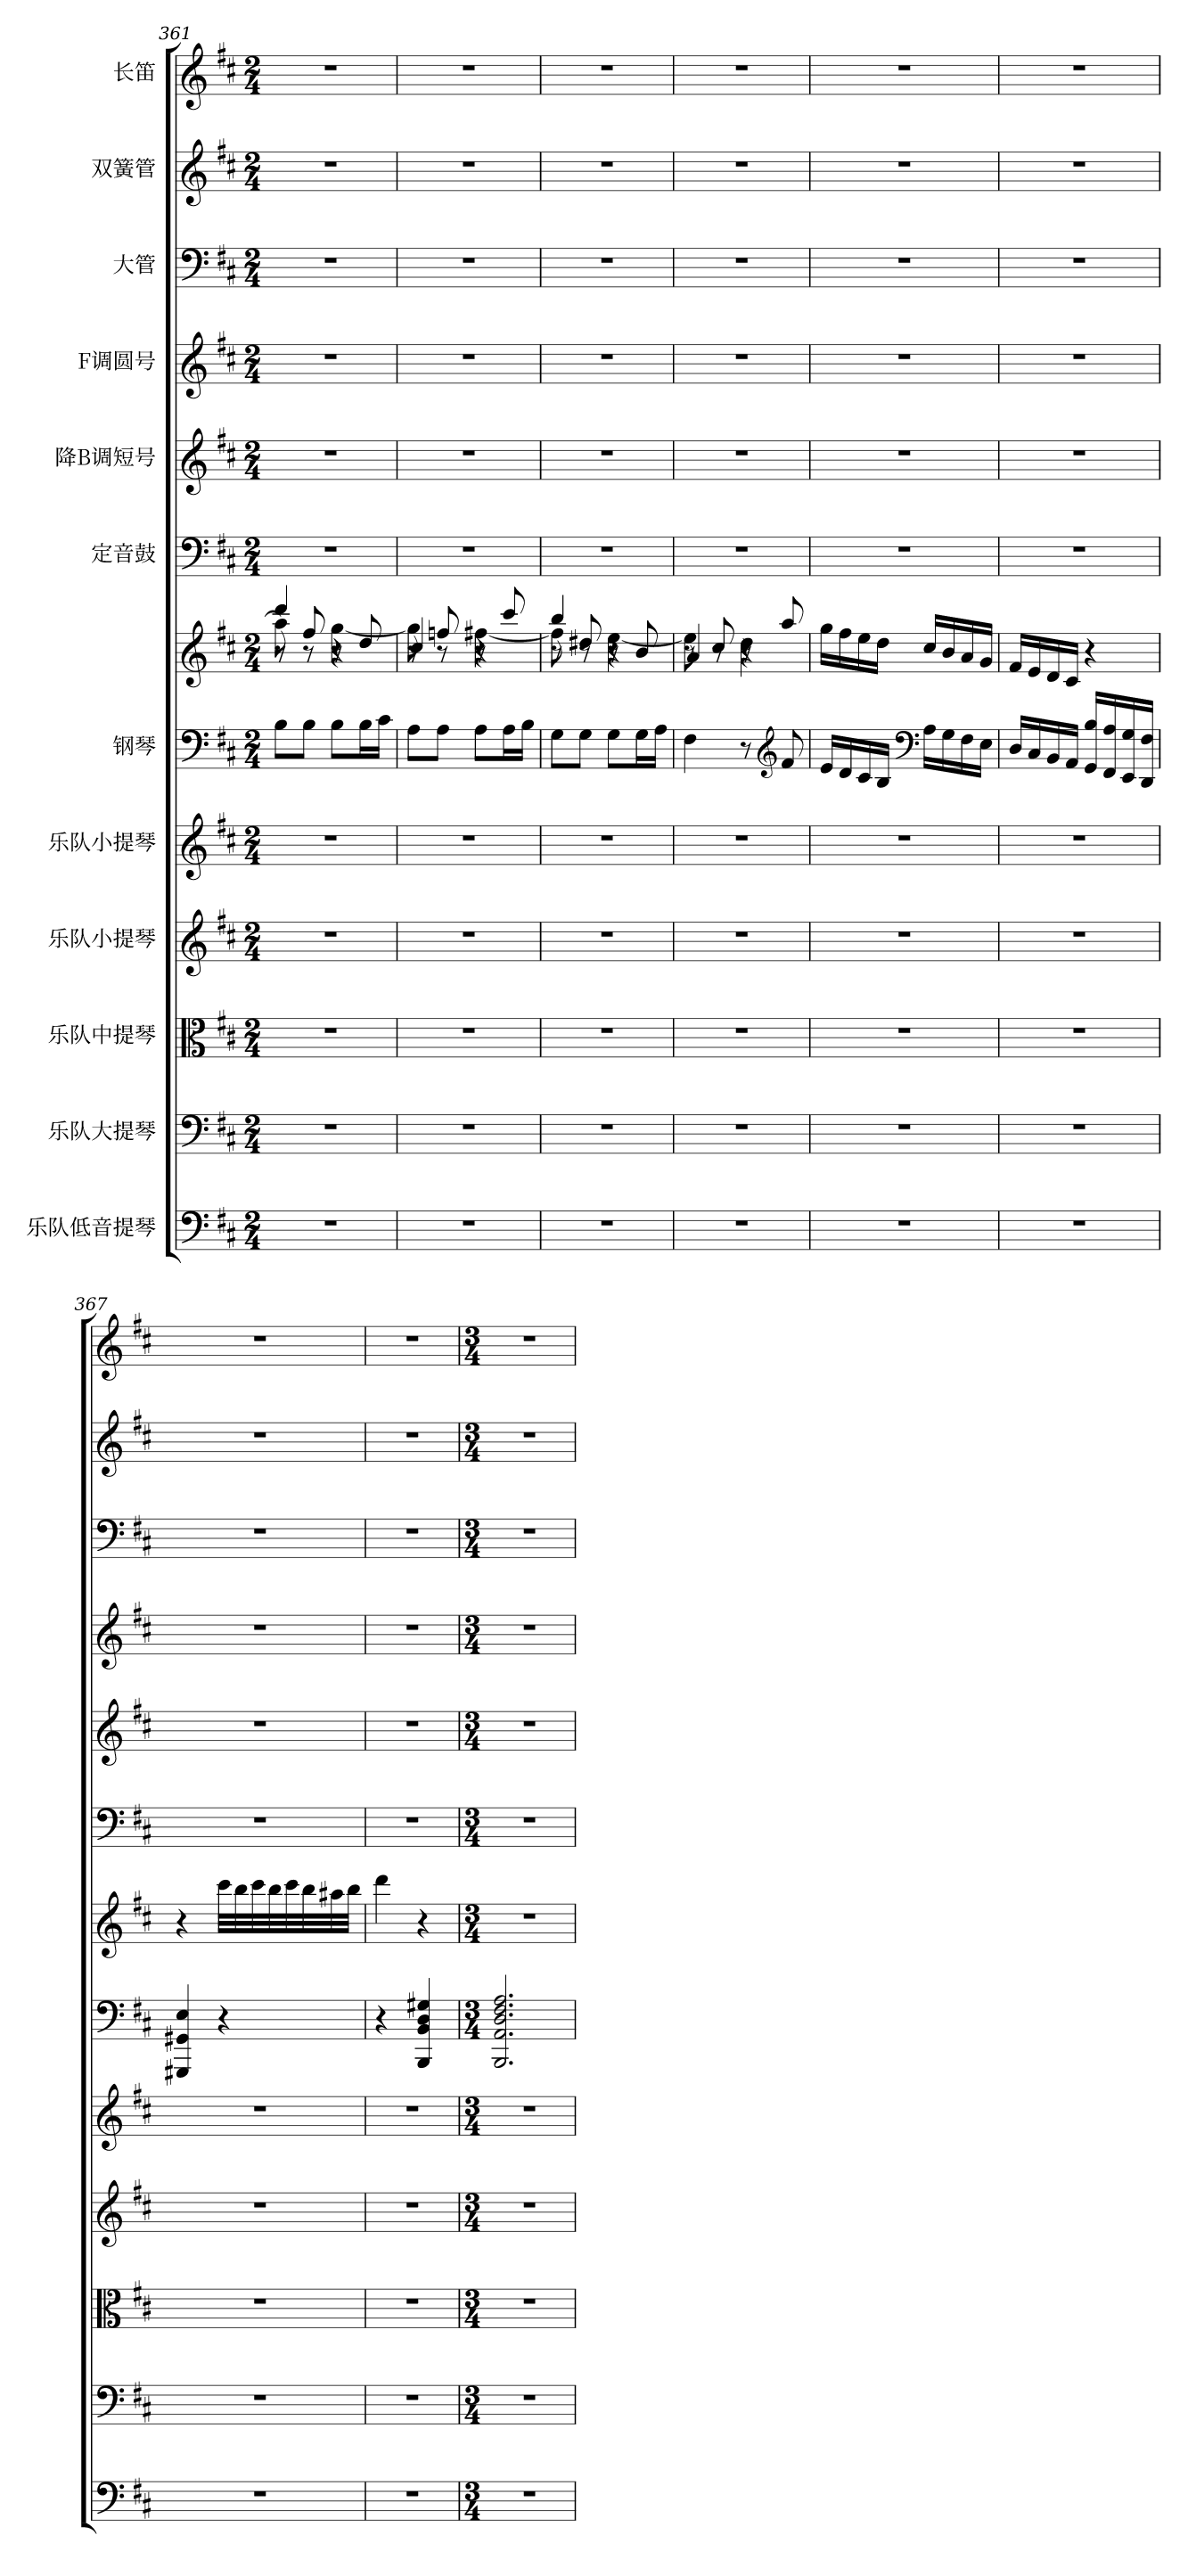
**kern	**kern	**kern	**kern	**kern	**kern	**kern	**kern	**kern	**kern	**kern	**kern	**kern
*part12	*part11	*part10	*part9	*part8	*part7	*part7	*part6	*part5	*part4	*part3	*part2	*part1
*staff13	*staff12	*staff11	*staff10	*staff9	*staff8	*staff7	*staff6	*staff5	*staff4	*staff3	*staff2	*staff1
*I"乐队低音提琴	*I"乐队大提琴	*I"乐队中提琴	*I"乐队小提琴	*I"乐队小提琴	*I"钢琴	*	*I"定音鼓	*I"降B调短号	*I"F调圆号	*I"大管	*I"双簧管	*I"长笛
!!LO:PB:g=z
*clefF4	*clefF4	*clefC3	*clefG2	*clefG2	*clefF4	*clefG2	*clefF4	*clefG2	*clefG2	*clefF4	*clefG2	*clefG2
*ITrd7c12	*	*	*	*	*	*	*	*ITrd1c2	*ITrd4c7	*	*	*
*k[f#c#]	*k[f#c#]	*k[f#c#]	*k[f#c#]	*k[f#c#]	*k[f#c#]	*k[f#c#]	*k[f#c#]	*k[]	*k[f#]	*k[f#c#]	*k[f#c#]	*k[f#c#]
*M2/4	*M2/4	*M2/4	*M2/4	*M2/4	*M2/4	*M2/4	*M2/4	*M2/4	*M2/4	*M2/4	*M2/4	*M2/4
=361	=361	=361	=361	=361	=361	=361	=361	=361	=361	=361	=361	=361
*	*	*	*	*	*	*^	*	*	*	*	*	*
*	*	*	*	*	*	*	*^	*	*	*	*	*	*
2r	2r	2r	2r	2r	8B\L	8r	8aa\]	4ddd/	2r	2r	2r	2r	2r	2r
.	.	.	.	.	8B\J	8ff#/	8r	.	.	.	.	.	.	.
.	.	.	.	.	8B\L	8r	[4gg\	4r	.	.	.	.	.	.
.	.	.	.	.	16B\L	8dd/	.	.	.	.	.	.	.	.
.	.	.	.	.	16c#\JJ	.	.	.	.	.	.	.	.	.
=362	=362	=362	=362	=362	=362	=362	=362	=362	=362	=362	=362	=362	=362	=362
2r	2r	2r	2r	2r	8A\L	8r	8gg\]	4cc#/	2r	2r	2r	2r	2r	2r
.	.	.	.	.	8A\J	8ffn/	8r	.	.	.	.	.	.	.
.	.	.	.	.	8A\L	8r	[4ff#X\	4r	.	.	.	.	.	.
.	.	.	.	.	16A\L	8ccc#/	.	.	.	.	.	.	.	.
.	.	.	.	.	16B\JJ	.	.	.	.	.	.	.	.	.
=363	=363	=363	=363	=363	=363	=363	=363	=363	=363	=363	=363	=363	=363	=363
2r	2r	2r	2r	2r	8G\L	8r	8ff#\]	4bb/	2r	2r	2r	2r	2r	2r
.	.	.	.	.	8G\J	8dd#X/	8r	.	.	.	.	.	.	.
.	.	.	.	.	8G\L	8r	[4ee\	4r	.	.	.	.	.	.
.	.	.	.	.	16G\L	8b/	.	.	.	.	.	.	.	.
.	.	.	.	.	16A\JJ	.	.	.	.	.	.	.	.	.
=364	=364	=364	=364	=364	=364	=364	=364	=364	=364	=364	=364	=364	=364	=364
2r	2r	2r	2r	2r	4F#\	8r	8ee\]	4a/	2r	2r	2r	2r	2r	2r
.	.	.	.	.	.	8cc#/	8r	.	.	.	.	.	.	.
.	.	.	.	.	8r	8r	4dd\	4r	.	.	.	.	.	.
*	*	*	*	*	*clefG2	*	*	*	*	*	*	*	*	*
.	.	.	.	.	8f#/	8aa/	.	.	.	.	.	.	.	.
*	*	*	*	*	*	*v	*v	*v	*	*	*	*	*	*
!!LO:PB:g=z
=365	=365	=365	=365	=365	=365	=365	=365	=365	=365	=365	=365	=365
2r	2r	2r	2r	2r	16e/LL	16gg\LL	2r	2r	2r	2r	2r	2r
.	.	.	.	.	16d/	16ff#\	.	.	.	.	.	.
.	.	.	.	.	16c#/	16ee\	.	.	.	.	.	.
.	.	.	.	.	16B/JJ	16dd\JJ	.	.	.	.	.	.
*	*	*	*	*	*clefF4	*	*	*	*	*	*	*
.	.	.	.	.	16A\LL	16cc#/LL	.	.	.	.	.	.
.	.	.	.	.	16G\	16b/	.	.	.	.	.	.
.	.	.	.	.	16F#\	16a/	.	.	.	.	.	.
.	.	.	.	.	16E\JJ	16g/JJ	.	.	.	.	.	.
=366	=366	=366	=366	=366	=366	=366	=366	=366	=366	=366	=366	=366
2r	2r	2r	2r	2r	16D/LL	16f#/LL	2r	2r	2r	2r	2r	2r
.	.	.	.	.	16C#/	16e/	.	.	.	.	.	.
.	.	.	.	.	16BB/	16d/	.	.	.	.	.	.
.	.	.	.	.	16AA/JJ	16c#/JJ	.	.	.	.	.	.
.	.	.	.	.	16GG/ 16B/LL	4r	.	.	.	.	.	.
.	.	.	.	.	16FF#/ 16A/	.	.	.	.	.	.	.
.	.	.	.	.	16EE/ 16G/	.	.	.	.	.	.	.
.	.	.	.	.	16DD/ 16F#/JJ	.	.	.	.	.	.	.
=367	=367	=367	=367	=367	=367	=367	=367	=367	=367	=367	=367	=367
2r	2r	2r	2r	2r	4GGG#X/ 4GG#X/ 4E/	4r	2r	2r	2r	2r	2r	2r
.	.	.	.	.	4r	32ccc#\LLL	.	.	.	.	.	.
.	.	.	.	.	.	32bb\	.	.	.	.	.	.
.	.	.	.	.	.	32ccc#\	.	.	.	.	.	.
.	.	.	.	.	.	32bb\	.	.	.	.	.	.
.	.	.	.	.	.	32ccc#\	.	.	.	.	.	.
.	.	.	.	.	.	32bb\	.	.	.	.	.	.
.	.	.	.	.	.	32aa#X\	.	.	.	.	.	.
.	.	.	.	.	.	32bb\JJJ	.	.	.	.	.	.
=368	=368	=368	=368	=368	=368	=368	=368	=368	=368	=368	=368	=368
2r	2r	2r	2r	2r	4r	4ddd\	2r	2r	2r	2r	2r	2r
.	.	.	.	.	4BBB/ 4BB/ 4D/ 4G#X/	4r	.	.	.	.	.	.
!!LO:PB:g=z
=369	=369	=369	=369	=369	=369	=369	=369	=369	=369	=369	=369	=369
*M3/4	*M3/4	*M3/4	*M3/4	*M3/4	*M3/4	*M3/4	*M3/4	*M3/4	*M3/4	*M3/4	*M3/4	*M3/4
2.r	2.r	2.r	2.r	2.r	2.BBB/ 2.AA/ 2.D/ 2.F#/ 2.A/	2.r	2.r	2.r	2.r	2.r	2.r	2.r
=	=	=	=	=	=	=	=	=	=	=	=	=
*-	*-	*-	*-	*-	*-	*-	*-	*-	*-	*-	*-	*-
